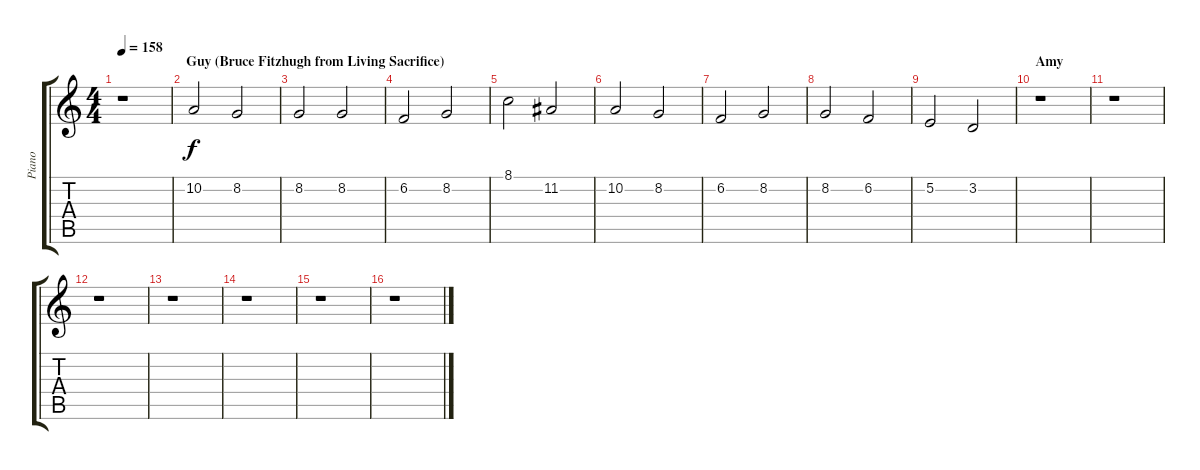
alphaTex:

\track ("Piano" "Piano") {instrument brightacousticpiano}
\staff {score tabs}
\tuning (E4 B3 G3 D3 A2 E2) {hide}
\ts (4 4)
\tempo 158
\clef g2
\ks c
r.1{dy f} |
\section ("" "Guy (Bruce Fitzhugh from Living Sacrifice)")
10.2.2 8.2.2 |
8.2.2 8.2.2 |
6.2.2 8.2.2 |
8.1.2 11.2.2 |
10.2.2 8.2.2 |
6.2.2 8.2.2 |
8.2.2 6.2.2 |
5.2.2 3.2.2 |
\section ("" "Amy")
r.1 |
r.1 |
r.1 |
r.1 |
r.1 |
r.1 |
r.1
